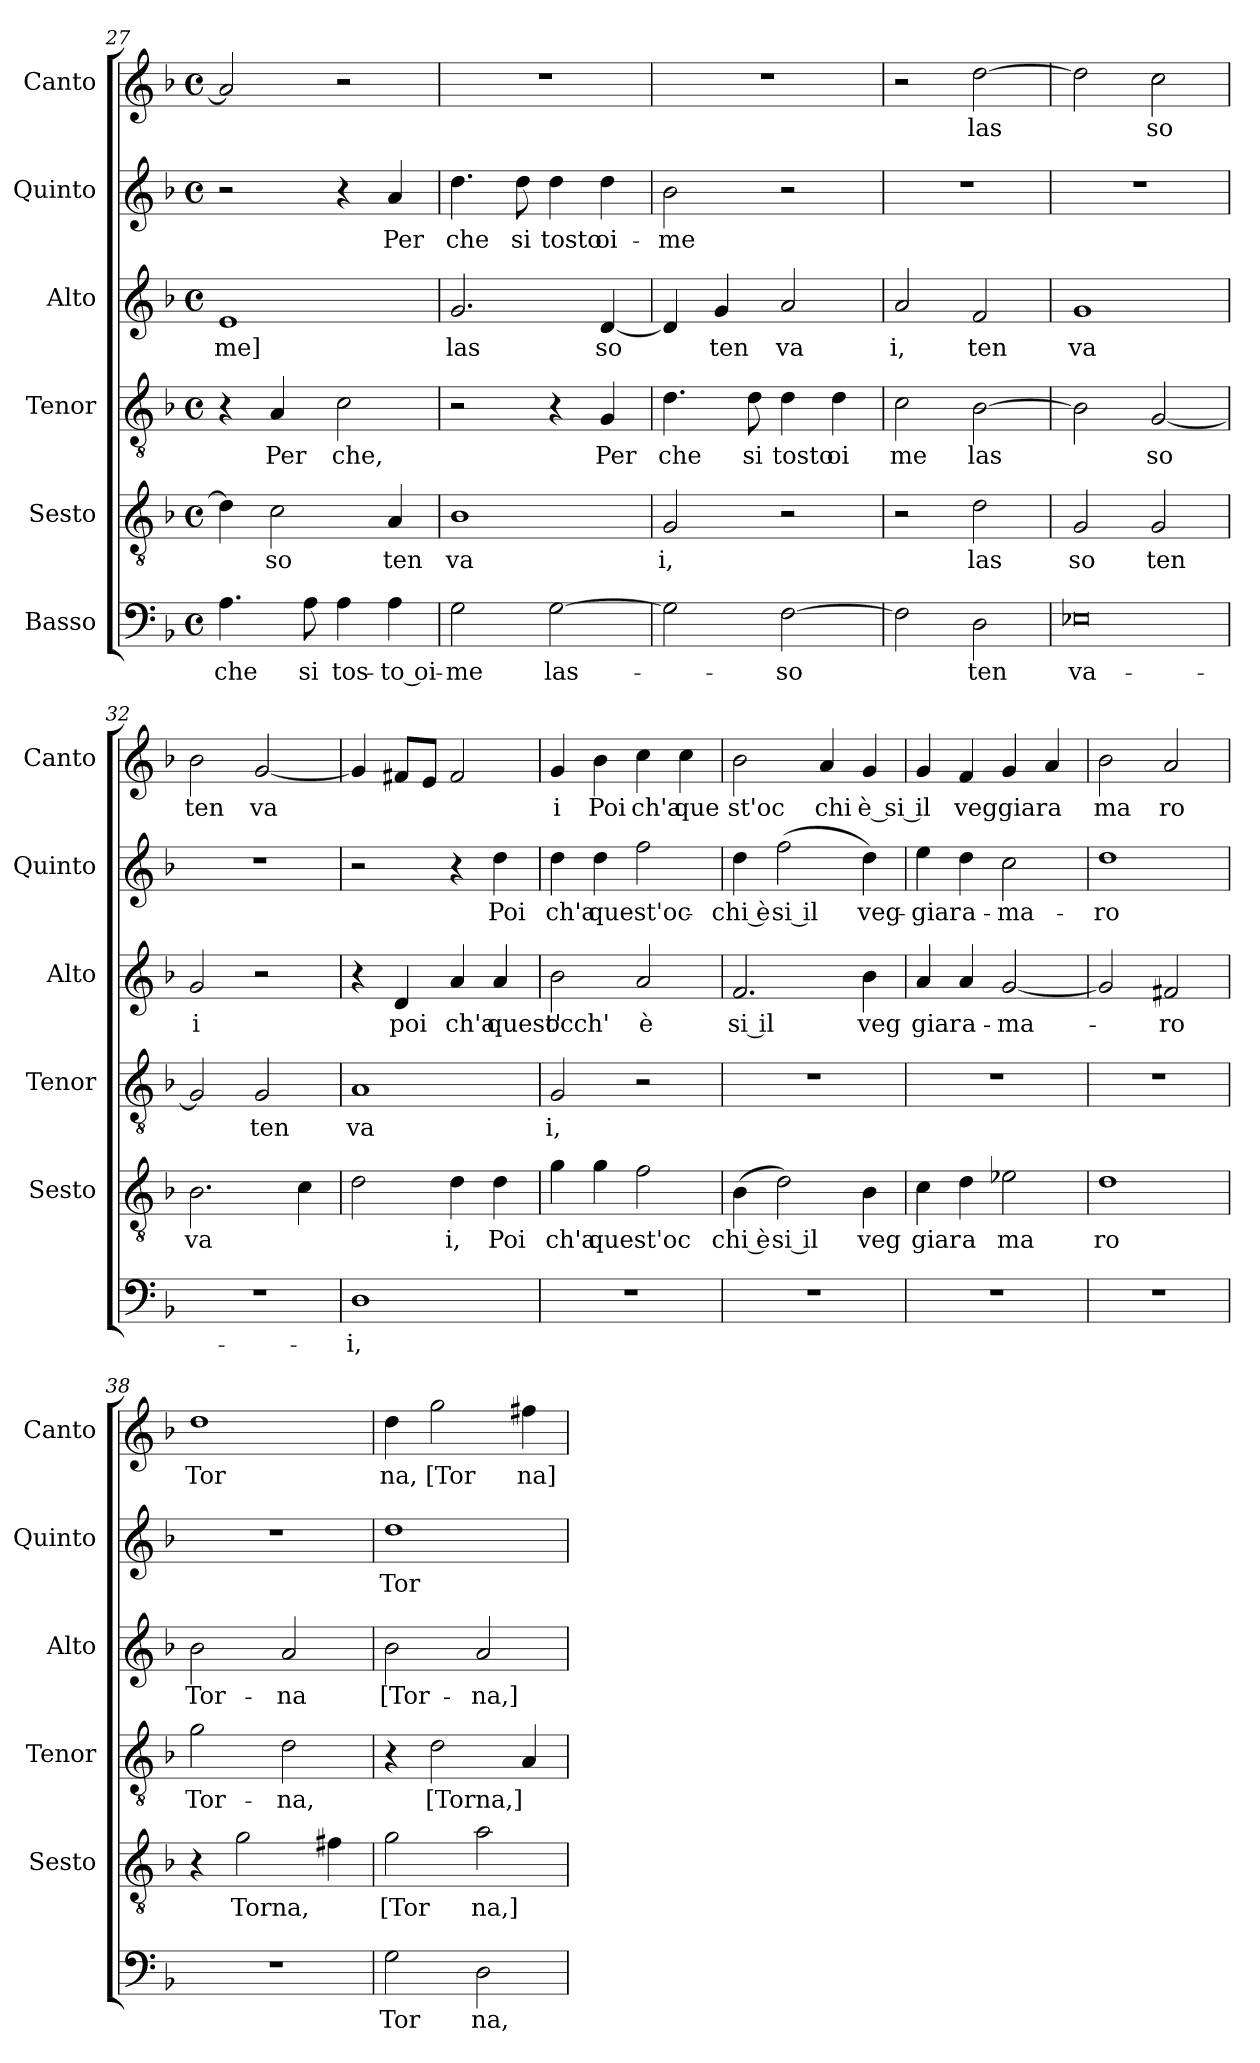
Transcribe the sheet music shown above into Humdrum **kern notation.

**kern	**text	**kern	**text	**kern	**text	**kern	**text	**kern	**text	**kern	**text
*part6	*part6	*part5	*part5	*part4	*part4	*part3	*part3	*part2	*part2	*part1	*part1
*staff6	*staff6	*staff5	*staff5	*staff4	*staff4	*staff3	*staff3	*staff2	*staff2	*staff1	*staff1
*I"Basso	*	*I"Sesto	*	*I"Tenor	*	*I"Alto	*	*I"Quinto	*	*I"Canto	*
*	*	*I'Sesto	*	*I'Tenor	*	*I'Alto	*	*I'Quinto	*	*I'Canto	*
*clefF4	*	*clefGv2	*	*clefGv2	*	*clefG2	*	*clefG2	*	*clefG2	*
*k[b-]	*	*k[b-]	*	*k[b-]	*	*k[b-]	*	*k[b-]	*	*k[b-]	*
*F:	*	*F:	*	*F:	*	*F:	*	*F:	*	*F:	*
*M4/4	*	*M4/4	*	*M4/4	*	*M4/4	*	*M4/4	*	*M4/4	*
*met(c)	*	*met(c)	*	*met(c)	*	*met(c)	*	*met(c)	*	*met(c)	*
=27	=27	=27	=27	=27	=27	=27	=27	=27	=27	=27	=27
!	!LO:LY:b:cj	!	!	!	!	!	!LO:LY:b:cj	!	!	!	!
4.A\	-che	4d\]	.	4r	.	1e	me]	2r	.	2a/]	.
!	!	!	!LO:LY:b:cj	!	!LO:LY:b:cj	!	!	!	!	!	!
.	.	2c\	so	4A/	Per	.	.	.	.	.	.
!	!LO:LY:b:cj	!	!	!	!	!	!	!	!	!	!
8A\	si	.	.	.	.	.	.	.	.	.	.
!	!LO:LY:b:cj	!	!	!	!LO:LY:b:cj	!	!	!	!	!	!
4A\	tos-	.	.	2c\	che,	.	.	4r	.	2r	.
!	!LO:LY:b:rj	!	!LO:LY:b:cj	!	!	!	!	!	!LO:LY:b:cj	!	!
4A\	-to oi-	4A/	ten	.	.	.	.	4a/	Per	.	.
!!LO:PB:g=z
=28	=28	=28	=28	=28	=28	=28	=28	=28	=28	=28	=28
!	!LO:LY:b:cj	!	!LO:LY:b:cj	!	!	!	!LO:LY:b:cj	!	!LO:LY:b:cj	!	!
2G\	-me	1B-	va	2r	.	2.g/	las	4.dd\	che	1r	.
!	!	!	!	!	!	!	!	!	!LO:LY:b:cj	!	!
.	.	.	.	.	.	.	.	8dd\	si	.	.
!	!LO:LY:b	!	!	!	!	!	!	!	!LO:LY:b:cj	!	!
[>2G\	las-	.	.	4r	.	.	.	4dd\	tosto	.	.
!	!	!	!	!	!LO:LY:b:cj	!	!LO:LY:b:cj	!	!LO:LY:b	!	!
.	.	.	.	4G/	Per	[<4d/	so	4dd\	oi-	.	.
=29	=29	=29	=29	=29	=29	=29	=29	=29	=29	=29	=29
!	!	!	!LO:LY:b:cj	!	!LO:LY:b:cj	!	!	!	!LO:LY:b:cj	!	!
2G\]	.	2G/	i,	4.d\	che	4d/]	.	2b-\	-me	1r	.
!	!	!	!	!	!	!	!LO:LY:b:cj	!	!	!	!
.	.	.	.	.	.	4g/	ten	.	.	.	.
!	!	!	!	!	!LO:LY:b:cj	!	!	!	!	!	!
.	.	.	.	8d\	si	.	.	.	.	.	.
!	!LO:LY:b:cj	!	!	!	!LO:LY:b:cj	!	!LO:LY:b:cj	!	!	!	!
[>2F\	-so	2r	.	4d\	tosto	2a/	va	2r	.	.	.
!	!	!	!	!	!LO:LY:b	!	!	!	!	!	!
.	.	.	.	4d\	oi	.	.	.	.	.	.
=30	=30	=30	=30	=30	=30	=30	=30	=30	=30	=30	=30
!	!	!	!	!	!LO:LY:b:cj	!	!LO:LY:b:cj	!	!	!	!
2F\]	.	2r	.	2c\	me	2a/	i,	1r	.	2r	.
!	!LO:LY:b:cj	!	!LO:LY:b:cj	!	!LO:LY:b	!	!LO:LY:b:cj	!	!	!	!LO:LY:b
2D\	ten	2d\	las	[>2B-\	las	2f/	ten	.	.	[>2dd\	las
=31	=31	=31	=31	=31	=31	=31	=31	=31	=31	=31	=31
!LO:N:vis=0	!LO:LY:b:cj	!	!LO:LY:b:cj	!	!	!	!LO:LY:b:cj	!	!	!	!
1E-X	va-	2G/	so	2B-\]	.	1g	va	1r	.	2dd\]	.
!	!	!	!LO:LY:b:cj	!	!LO:LY:b:cj	!	!	!	!	!	!LO:LY:b:cj
.	.	2G/	ten	[<2G/	so	.	.	.	.	2cc\	so
=32	=32	=32	=32	=32	=32	=32	=32	=32	=32	=32	=32
!	!	!	!LO:LY:b:cj	!	!	!	!LO:LY:b:cj	!	!	!	!LO:LY:b:cj
1r	.	2.B-\	va	2G/]	.	2g/	i	1r	.	2b-\	ten
!	!	!	!	!	!LO:LY:b:cj	!	!	!	!	!	!LO:LY:b:cj
.	.	.	.	2G/	ten	2r	.	.	.	[<2g/	va
.	.	4c\	.	.	.	.	.	.	.	.	.
=33	=33	=33	=33	=33	=33	=33	=33	=33	=33	=33	=33
!	!LO:LY:b:cj	!	!	!	!LO:LY:b:cj	!	!	!	!	!	!
1D	-i,	2d\	.	1A	va	4r	.	2r	.	4g/]	.
!	!	!	!	!	!	!	!LO:LY:b:cj	!	!	!	!
.	.	.	.	.	.	4d/	poi	.	.	8f#/L	.
.	.	.	.	.	.	.	.	.	.	8e/J	.
!	!	!	!LO:LY:b:cj	!	!	!	!LO:LY:b:cj	!	!	!	!
.	.	4d\	i,	.	.	4a/	ch'a	4r	.	2f#/	.
!	!	!	!LO:LY:b:cj	!	!	!	!LO:LY:b:cj	!	!LO:LY:b:cj	!	!
.	.	4d\	Poi	.	.	4a/	quest'	4dd\	Poi	.	.
=34	=34	=34	=34	=34	=34	=34	=34	=34	=34	=34	=34
!	!	!	!LO:LY:b:cj	!	!LO:LY:b:cj	!	!LO:LY:b:cj	!	!LO:LY:b:cj	!	!LO:LY:b:cj
1r	.	4g\	ch'a	2G/	i,	2b-\	occh'	4dd\	ch'a	4g/	i
!	!	!	!LO:LY:b	!	!	!	!	!	!LO:LY:b	!	!LO:LY:b:cj
.	.	4g\	quest'oc	.	.	.	.	4dd\	quest'oc-	4b-\	Poi
!	!	!	!	!	!	!	!LO:LY:b:cj	!	!	!	!LO:LY:b:cj
.	.	2f\	.	2r	.	2a/	è	2ff\	.	4cc\	ch'a
!	!	!	!	!	!	!	!	!	!	!	!LO:LY:b:cj
.	.	.	.	.	.	.	.	.	.	4cc\	que
=35	=35	=35	=35	=35	=35	=35	=35	=35	=35	=35	=35
!	!	!	!LO:LY:b:rj	!	!	!	!LO:LY:b:rj	!	!LO:LY:b:rj	!	!LO:LY:b:cj
1r	.	(<4B-\	chi è	1r	.	2.f/	si il	4dd\	-chi è	2b-\	st'oc
!	!	!	!LO:LY:b:rj	!	!	!	!	!	!LO:LY:b:rj	!	!
.	.	2d\)	si il	.	.	.	.	(>2ff\	si il	.	.
!	!	!	!	!	!	!	!	!	!	!	!LO:LY:b:rj
.	.	.	.	.	.	.	.	.	.	4a/	chi
!	!	!	!LO:LY:b:cj	!	!	!	!LO:LY:b:cj	!	!LO:LY:b:cj	!	!LO:LY:b:rj
.	.	4B-\	veg	.	.	4b-\	veg	4dd\)	veg-	4g/	è si il
!!LO:LB:g=z
=36	=36	=36	=36	=36	=36	=36	=36	=36	=36	=36	=36
!	!	!	!LO:LY:b:cj	!	!	!	!LO:LY:b:cj	!	!LO:LY:b:cj	!	!
1r	.	4c\	giar	1r	.	4a/	giar	4ee\	-giar	4g/	.
!	!	!	!LO:LY:b:cj	!	!	!	!LO:LY:b:cj	!	!LO:LY:b:cj	!	!LO:LY:b
.	.	4d\	a	.	.	4a/	a-	4dd\	a-	4f/	veggiar
!	!	!	!LO:LY:b:cj	!	!	!	!LO:LY:b	!	!LO:LY:b:cj	!	!
.	.	2e-X\	ma	.	.	[<2g/	-ma-	2cc\	-ma-	4g/	.
!	!	!	!	!	!	!	!	!	!	!	!LO:LY:b:cj
.	.	.	.	.	.	.	.	.	.	4a/	a
=37	=37	=37	=37	=37	=37	=37	=37	=37	=37	=37	=37
!	!	!	!LO:LY:b:cj	!	!	!	!	!	!LO:LY:b:cj	!	!LO:LY:b:cj
1r	.	1d	ro	1r	.	2g/]	.	1dd	-ro	2b-\	ma
!	!	!	!	!	!	!	!LO:LY:b:cj	!	!	!	!LO:LY:b:cj
.	.	.	.	.	.	2f#X/	-ro	.	.	2a/	ro
=38	=38	=38	=38	=38	=38	=38	=38	=38	=38	=38	=38
!	!	!	!	!	!LO:LY:b:cj	!	!LO:LY:b:cj	!	!	!	!LO:LY:b:cj
1r	.	4r	.	2g\	Tor-	2b-\	Tor-	1r	.	1dd	Tor
!	!	!	!LO:LY:b:cj	!	!	!	!	!	!	!	!
.	.	2g\	Torna,	.	.	.	.	.	.	.	.
!	!	!	!	!	!LO:LY:b:cj	!	!LO:LY:b:cj	!	!	!	!
.	.	.	.	2d\	-na,	2a/	-na	.	.	.	.
.	.	4f#X\	.	.	.	.	.	.	.	.	.
=39	=39	=39	=39	=39	=39	=39	=39	=39	=39	=39	=39
!	!LO:LY:b:cj	!	!LO:LY:b:cj	!	!	!	!LO:LY:b:cj	!	!LO:LY:b:cj	!	!LO:LY:b:cj
2G\	Tor	2g\	[Tor	4r	.	2b-\	[Tor-	1dd	Tor-	4dd\	na,
!	!	!	!	!	!LO:LY:b:cj	!	!	!	!	!	!LO:LY:b:cj
.	.	.	.	2d\	[Torna,]	.	.	.	.	2gg\	[Tor
!	!LO:LY:b:cj	!	!LO:LY:b:cj	!	!	!	!LO:LY:b:cj	!	!	!	!
2D\	na,	2a\	na,]	.	.	2a/	-na,]	.	.	.	.
!	!	!	!	!	!	!	!	!	!	!	!LO:LY:b:cj
.	.	.	.	4A/	.	.	.	.	.	4ff#X\	na]
=	=	=	=	=	=	=	=	=	=	=	=
*-	*-	*-	*-	*-	*-	*-	*-	*-	*-	*-	*-
